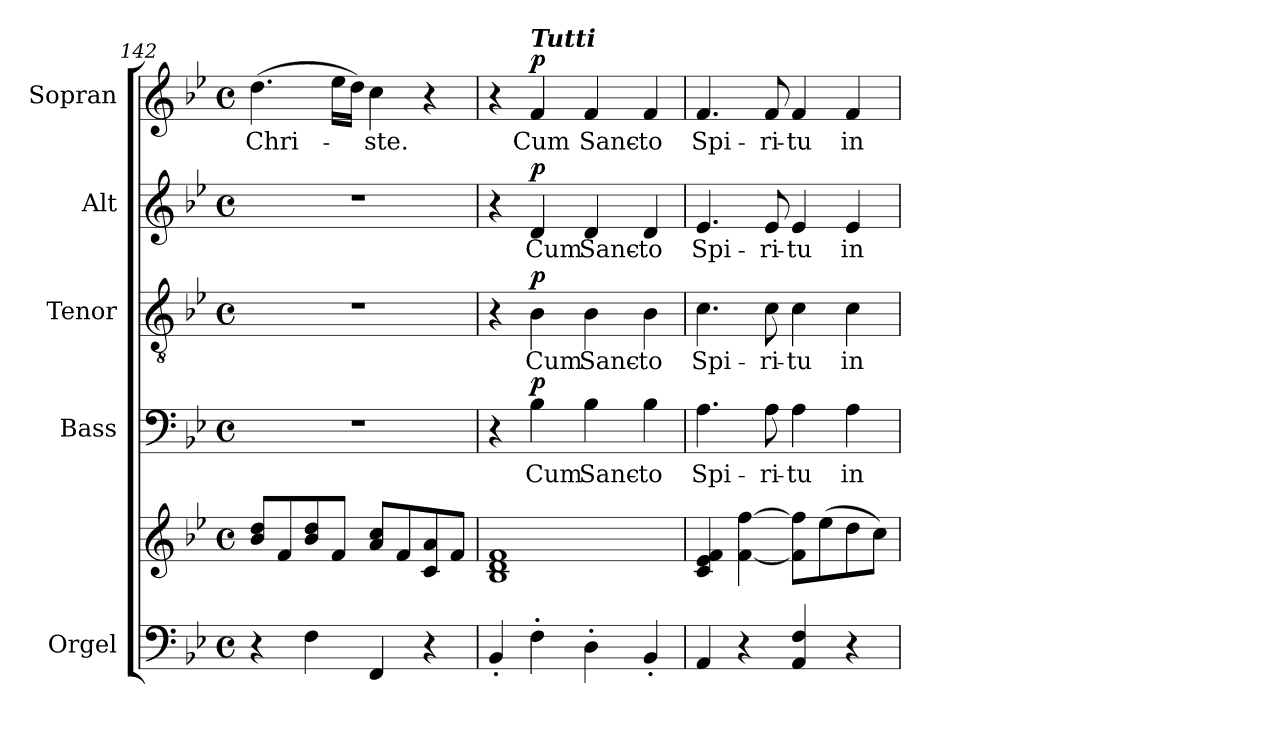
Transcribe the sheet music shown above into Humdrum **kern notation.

**kern	**kern	**kern	**text	**dynam	**kern	**text	**dynam	**kern	**text	**dynam	**kern	**text	**dynam
*part5	*part5	*part4	*part4	*part4	*part3	*part3	*part3	*part2	*part2	*part2	*part1	*part1	*part1
*staff6	*staff5	*staff4	*staff4	*staff4	*staff3	*staff3	*staff3	*staff2	*staff2	*staff2	*staff1	*staff1	*staff1
*I"Orgel	*	*I"Bass	*	*	*I"Tenor	*	*	*I"Alt	*	*	*I"Sopran	*	*
*I'Org.	*	*I'B.	*	*	*I'T.	*	*	*I'A.	*	*	*I'S.	*	*
*clefF4	*clefG2	*clefF4	*	*	*clefGv2	*	*	*clefG2	*	*	*clefG2	*	*
*k[b-e-]	*k[b-e-]	*k[b-e-]	*	*	*k[b-e-]	*	*	*k[b-e-]	*	*	*k[b-e-]	*	*
*B-:	*B-:	*B-:	*	*	*B-:	*	*	*B-:	*	*	*B-:	*	*
*M4/4	*M4/4	*M4/4	*	*	*M4/4	*	*	*M4/4	*	*	*M4/4	*	*
*met(c)	*met(c)	*met(c)	*	*	*met(c)	*	*	*met(c)	*	*	*met(c)	*	*
=142	=142	=142	=142	=142	=142	=142	=142	=142	=142	=142	=142	=142	=142
!	!	!	!	!	!	!	!	!	!	!	!	!LO:LY:b	!
4r	8b-/ 8dd/L	1r	.	.	1r	.	.	1r	.	.	(>4.dd\	Chri-	.
.	8f/	.	.	.	.	.	.	.	.	.	.	.	.
4F\	8b-/ 8dd/	.	.	.	.	.	.	.	.	.	.	.	.
.	8f/J	.	.	.	.	.	.	.	.	.	16ee-\LL	.	.
.	.	.	.	.	.	.	.	.	.	.	16dd\JJ)	.	.
!	!	!	!	!	!	!	!	!	!	!	!	!LO:LY:b	!
4FF/	8a/ 8cc/L	.	.	.	.	.	.	.	.	.	4cc\	-ste.	.
.	8f/	.	.	.	.	.	.	.	.	.	.	.	.
4r	8c/ 8a/	.	.	.	.	.	.	.	.	.	4r	.	.
.	8f/J	.	.	.	.	.	.	.	.	.	.	.	.
=143	=143	=143	=143	=143	=143	=143	=143	=143	=143	=143	=143	=143	=143
4BB-'</	1B- 1d 1f	4r	.	.	4r	.	.	4r	.	.	4r	.	.
!	!	!	!	!	!	!	!	!	!	!	!LO:TX:a:Bi:t=Tutti	!	!
!	!	!	!LO:LY:b	!LO:DY:a	!	!LO:LY:b	!LO:DY:a	!	!LO:LY:b	!LO:DY:a	!	!LO:LY:b	!LO:DY:a
4F'>\	.	4B-\	Cum	p	4B-\	Cum	p	4d/	Cum	p	4f/	Cum	p
!	!	!	!LO:LY:b	!	!	!LO:LY:b	!	!	!LO:LY:b	!	!	!LO:LY:b	!
4D'>\	.	4B-\	Sanc-	.	4B-\	Sanc-	.	4d/	Sanc-	.	4f/	Sanc-	.
!	!	!	!LO:LY:b	!	!	!LO:LY:b	!	!	!LO:LY:b	!	!	!LO:LY:b	!
4BB-'</	.	4B-\	-to	.	4B-\	-to	.	4d/	-to	.	4f/	-to	.
!!LO:LB:g=z
=144	=144	=144	=144	=144	=144	=144	=144	=144	=144	=144	=144	=144	=144
!	!	!	!LO:LY:b	!	!	!LO:LY:b	!	!	!LO:LY:b	!	!	!LO:LY:b	!
4AA/	4c/ 4e-/ 4f/	4.A\	Spi-	.	4.c\	Spi-	.	4.e-/	Spi-	.	4.f/	Spi-	.
4r	[4f\ [4ff\	.	.	.	.	.	.	.	.	.	.	.	.
!	!	!	!LO:LY:b	!	!	!LO:LY:b	!	!	!LO:LY:b	!	!	!LO:LY:b	!
.	.	8A\	-ri-	.	8c\	-ri-	.	8e-/	-ri-	.	8f/	-ri-	.
!	!	!	!LO:LY:b	!	!	!LO:LY:b	!	!	!LO:LY:b	!	!	!LO:LY:b	!
4AA/ 4F/	8f\] 8ff\]L	4A\	-tu	.	4c\	-tu	.	4e-/	-tu	.	4f/	-tu	.
.	(>8ee-\	.	.	.	.	.	.	.	.	.	.	.	.
!	!	!	!LO:LY:b	!	!	!LO:LY:b	!	!	!LO:LY:b	!	!	!LO:LY:b	!
4r	8dd\	4A\	in	.	4c\	in	.	4e-/	in	.	4f/	in	.
.	8cc\J)	.	.	.	.	.	.	.	.	.	.	.	.
=	=	=	=	=	=	=	=	=	=	=	=	=	=
*-	*-	*-	*-	*-	*-	*-	*-	*-	*-	*-	*-	*-	*-
